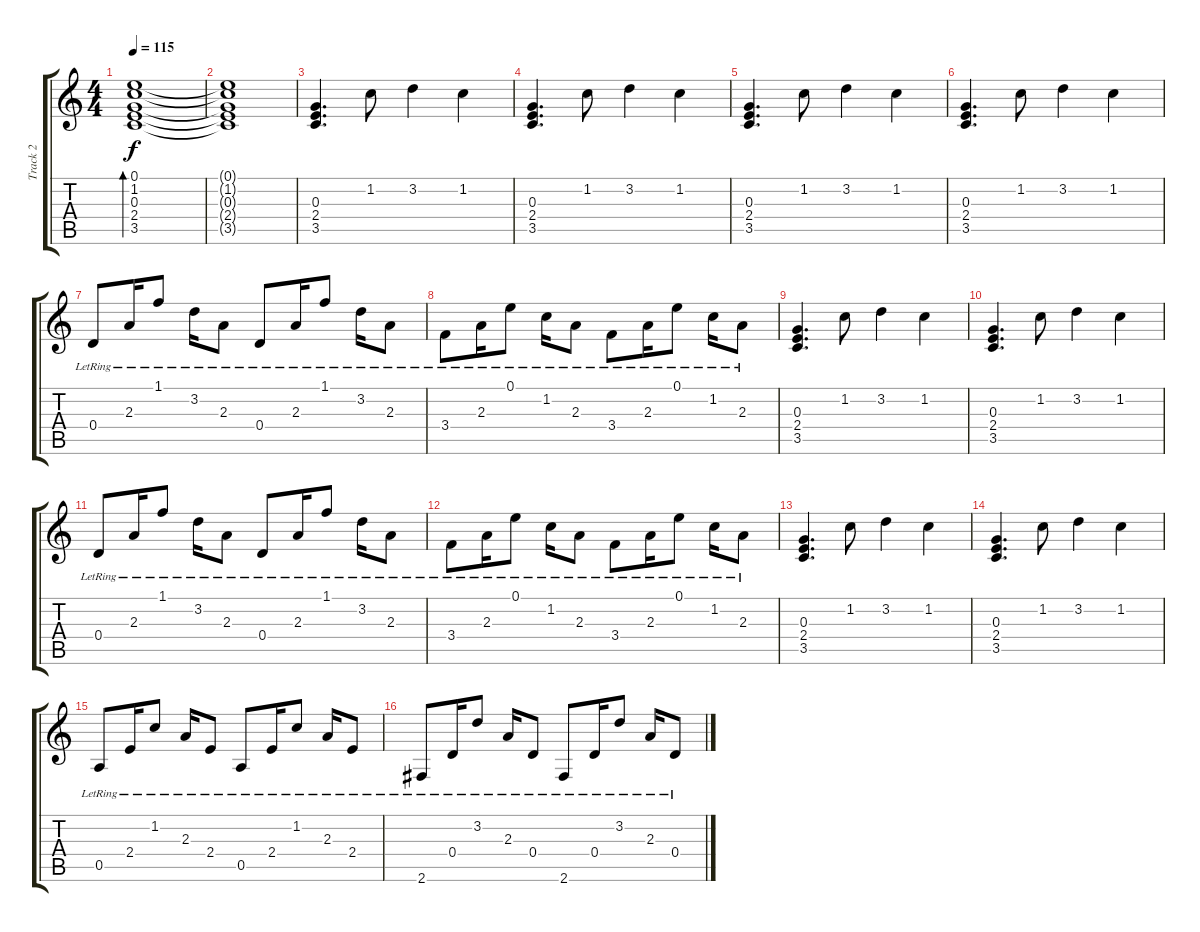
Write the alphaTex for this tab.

\track ("Track 2" "Track 2") {instrument acousticguitarsteel}
\staff {score tabs}
\tuning (E4 B3 G3 D3 A2 E2) {hide}
\ts (4 4)
\tempo 115
\clef g2
\ks c
(0.1 1.2 0.3 2.4 3.5).1{bd 240 dy f} |
(0.1{t} 1.2{t} 0.3{t} 2.4{t} 3.5{t}).1 |
(0.3 2.4 3.5).4{d} 1.2.8 3.2.4 1.2.4 |
(0.3 2.4 3.5).4{d} 1.2.8 3.2.4 1.2.4 |
(0.3 2.4 3.5).4{d} 1.2.8 3.2.4 1.2.4 |
(0.3 2.4 3.5).4{d} 1.2.8 3.2.4 1.2.4 |
0.4{lr}.8 2.3{lr}.16 1.1{lr}.8 3.2{lr}.16 2.3{lr}.8 0.4{lr}.8 2.3{lr}.16 1.1{lr}.8 3.2{lr}.16 2.3{lr}.8 |
3.4{lr}.8 2.3{lr}.16 0.1{lr}.8 1.2{lr}.16 2.3{lr}.8 3.4{lr}.8 2.3{lr}.16 0.1{lr}.8 1.2{lr}.16 2.3{lr}.8 |
(0.3 2.4 3.5).4{d} 1.2.8 3.2.4 1.2.4 |
(0.3 2.4 3.5).4{d} 1.2.8 3.2.4 1.2.4 |
0.4{lr}.8 2.3{lr}.16 1.1{lr}.8 3.2{lr}.16 2.3{lr}.8 0.4{lr}.8 2.3{lr}.16 1.1{lr}.8 3.2{lr}.16 2.3{lr}.8 |
3.4{lr}.8 2.3{lr}.16 0.1{lr}.8 1.2{lr}.16 2.3{lr}.8 3.4{lr}.8 2.3{lr}.16 0.1{lr}.8 1.2{lr}.16 2.3{lr}.8 |
(0.3 2.4 3.5).4{d} 1.2.8 3.2.4 1.2.4 |
(0.3 2.4 3.5).4{d} 1.2.8 3.2.4 1.2.4 |
0.5{lr}.8 2.4{lr}.16 1.2{lr}.8 2.3{lr}.16 2.4{lr}.8 0.5{lr}.8 2.4{lr}.16 1.2{lr}.8 2.3{lr}.16 2.4{lr}.8 |
2.6{lr}.8 0.4{lr}.16 3.2{lr}.8 2.3{lr}.16 0.4{lr}.8 2.6{lr}.8 0.4{lr}.16 3.2{lr}.8 2.3{lr}.16 0.4{lr}.8
